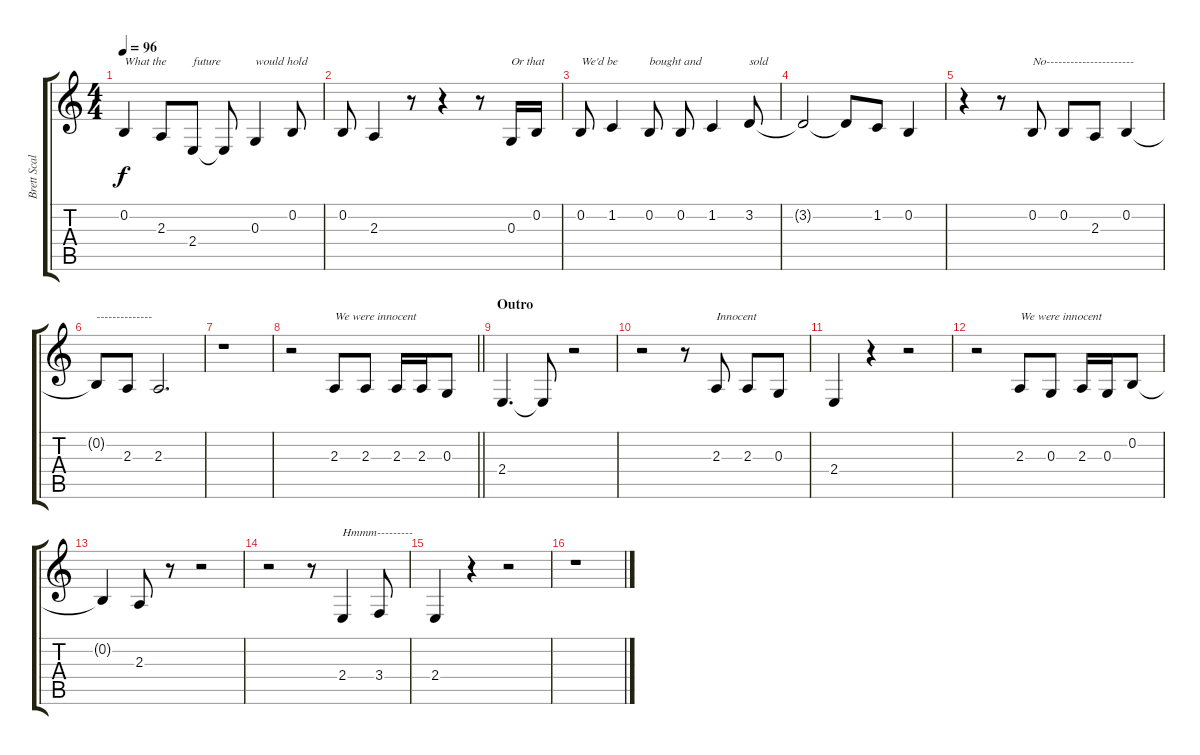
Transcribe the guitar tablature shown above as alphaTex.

\track ("Brett Scallions (Vocals)" "Brett Scal") {instrument violin}
\staff {score tabs}
\tuning (E4 B3 G3 D3 A2 E2) {hide}
\ts (4 4)
\tempo 96
\clef g2
\ks c
0.2.4{txt "What the" dy f} 2.3.8 2.4.8{txt "future"} 2.4{t}.8 0.3.4{txt "would hold"} 0.2.8 |
0.2.8 2.3.4 r.8 r.4 r.8 0.3.16{txt "Or that"} 0.2.16 |
0.2.8{txt "We'd be"} 1.2.4 0.2.8{txt "bought and"} 0.2.8 1.2.4 3.2.8{txt "sold"} |
3.2{t}.2 3.2{t}.8 1.2.8 0.2.4 |
r.4 r.8 0.2.8{txt "No----------------------"} 0.2.8 2.3.8 0.2.4 |
0.2{t}.8{txt "--------------"} 2.3.8 2.3.2{d} |
r.1 |
\barLineRight lightlight
r.2 2.3.8{txt "We were innocent"} 2.3.8 2.3.16 2.3.16 0.3.8 |
\section ("" "Outro")
2.4.4{d} 2.4{t}.8 r.2 |
r.2 r.8 2.3.8{txt "Innocent"} 2.3.8 0.3.8 |
2.4.4 r.4 r.2 |
r.2 2.3.8{txt "We were innocent"} 0.3.8 2.3.16 0.3.16 0.2.8 |
0.2{t}.4 2.3.8 r.8 r.2 |
r.2 r.8 2.4.4{txt "Hmmm---------"} 3.4.8 |
2.4.4 r.4 r.2 |
r.1
